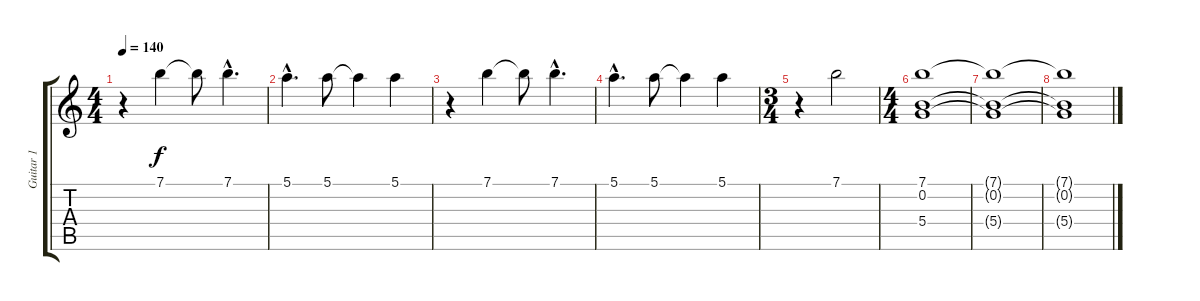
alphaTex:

\track ("Guitar 1" "Guitar 1") {instrument acousticguitarnylon}
\staff {score tabs}
\tuning (E4 B3 G3 D3 A2 E2) {hide}
\ts (4 4)
\tempo 140
\clef g2
\ks c
r.4{dy f} 7.1.4 7.1{t}.8 7.1{hac}.4{d} |
5.1{hac}.4{d} 5.1.8 5.1{t}.4 5.1.4 |
r.4 7.1.4 7.1{t}.8 7.1{hac}.4{d} |
5.1{hac}.4{d} 5.1.8 5.1{t}.4 5.1.4 |
\ts (3 4)
r.4 7.1.2 |
\ts (4 4)
(7.1 0.2 5.4).1 |
(7.1{t} 0.2{t} 5.4{t}).1 |
(7.1{t} 0.2{t} 5.4{t}).1
